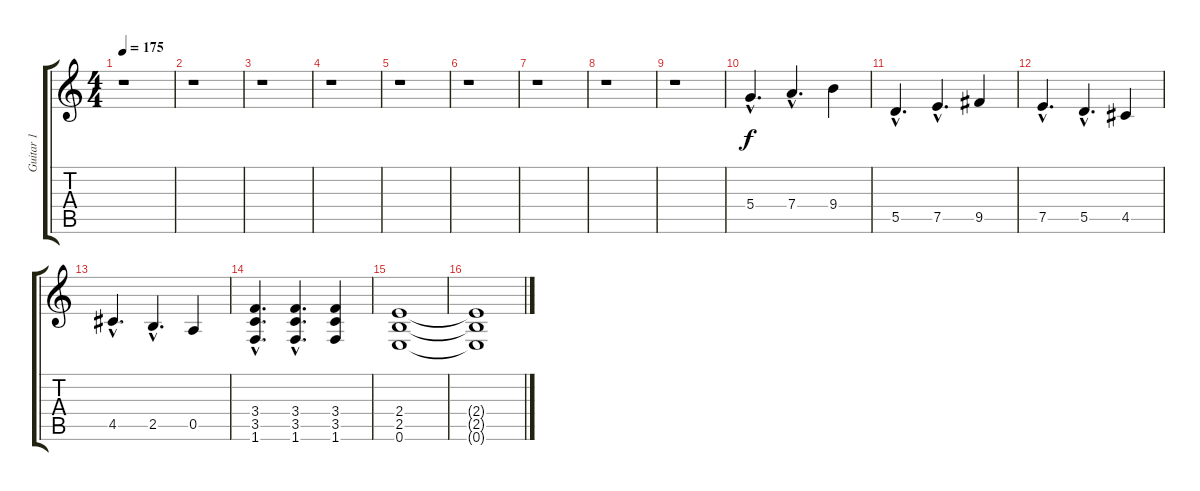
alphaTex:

\track ("Guitar 1" "Guitar 1") {instrument distortionguitar}
\staff {score tabs}
\tuning (E4 B3 G3 D3 A2 E2) {hide}
\ts (4 4)
\tempo 175
\clef g2
\ks c
r.1{dy f} |
r.1 |
r.1 |
r.1 |
r.1 |
r.1 |
r.1 |
r.1 |
r.1 |
5.4{hac}.4{d} 7.4{hac}.4{d} 9.4.4 |
5.5{hac}.4{d} 7.5{hac}.4{d} 9.5.4 |
7.5{hac}.4{d} 5.5{hac}.4{d} 4.5.4 |
4.5{hac}.4{d} 2.5{hac}.4{d} 0.5.4 |
(3.4{hac} 3.5{hac} 1.6{hac}).4{d} (3.4{hac} 3.5{hac} 1.6{hac}).4{d} (3.4 3.5 1.6).4 |
(2.4 2.5 0.6).1 |
(2.4{t} 2.5{t} 0.6{t}).1
